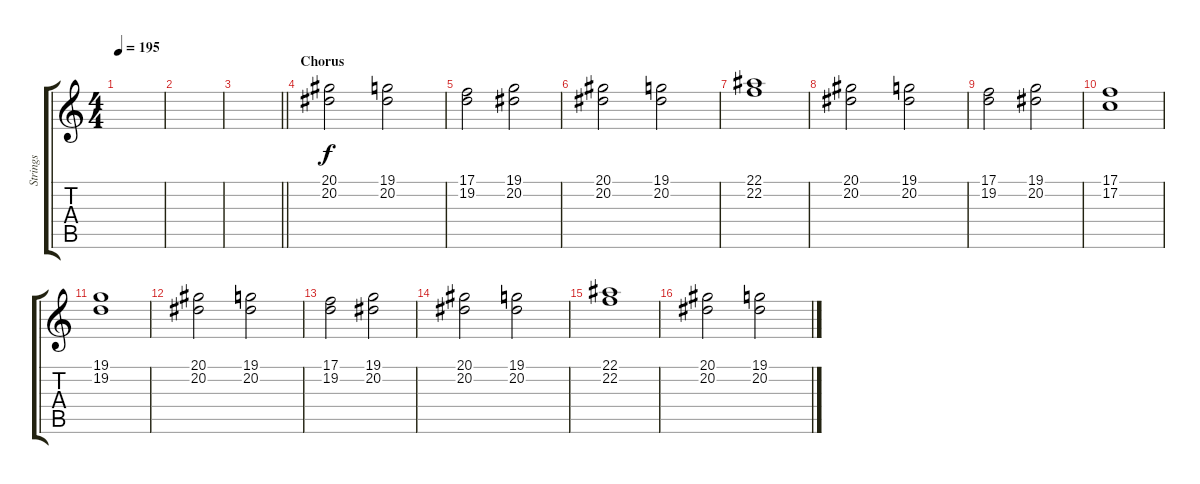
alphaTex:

\track ("Strings" "Strings") {instrument stringensemble1}
\staff {score tabs}
\tuning (C4 G3 Eb3 Bb2 F2 C2) {hide}
\ts (4 4)
\tempo 195
\clef g2
\ks c
|
|
\barLineRight lightlight
|
\section ("" "Chorus")
(20.1 20.2).2 (19.1 20.2).2 |
(17.1 19.2).2 (19.1 20.2).2 |
(20.1 20.2).2 (19.1 20.2).2 |
(22.1 22.2).1 |
(20.1 20.2).2 (19.1 20.2).2 |
(17.1 19.2).2 (19.1 20.2).2 |
(17.1 17.2).1 |
(19.1 19.2).1 |
(20.1 20.2).2 (19.1 20.2).2 |
(17.1 19.2).2 (19.1 20.2).2 |
(20.1 20.2).2 (19.1 20.2).2 |
(22.1 22.2).1 |
(20.1 20.2).2 (19.1 20.2).2
